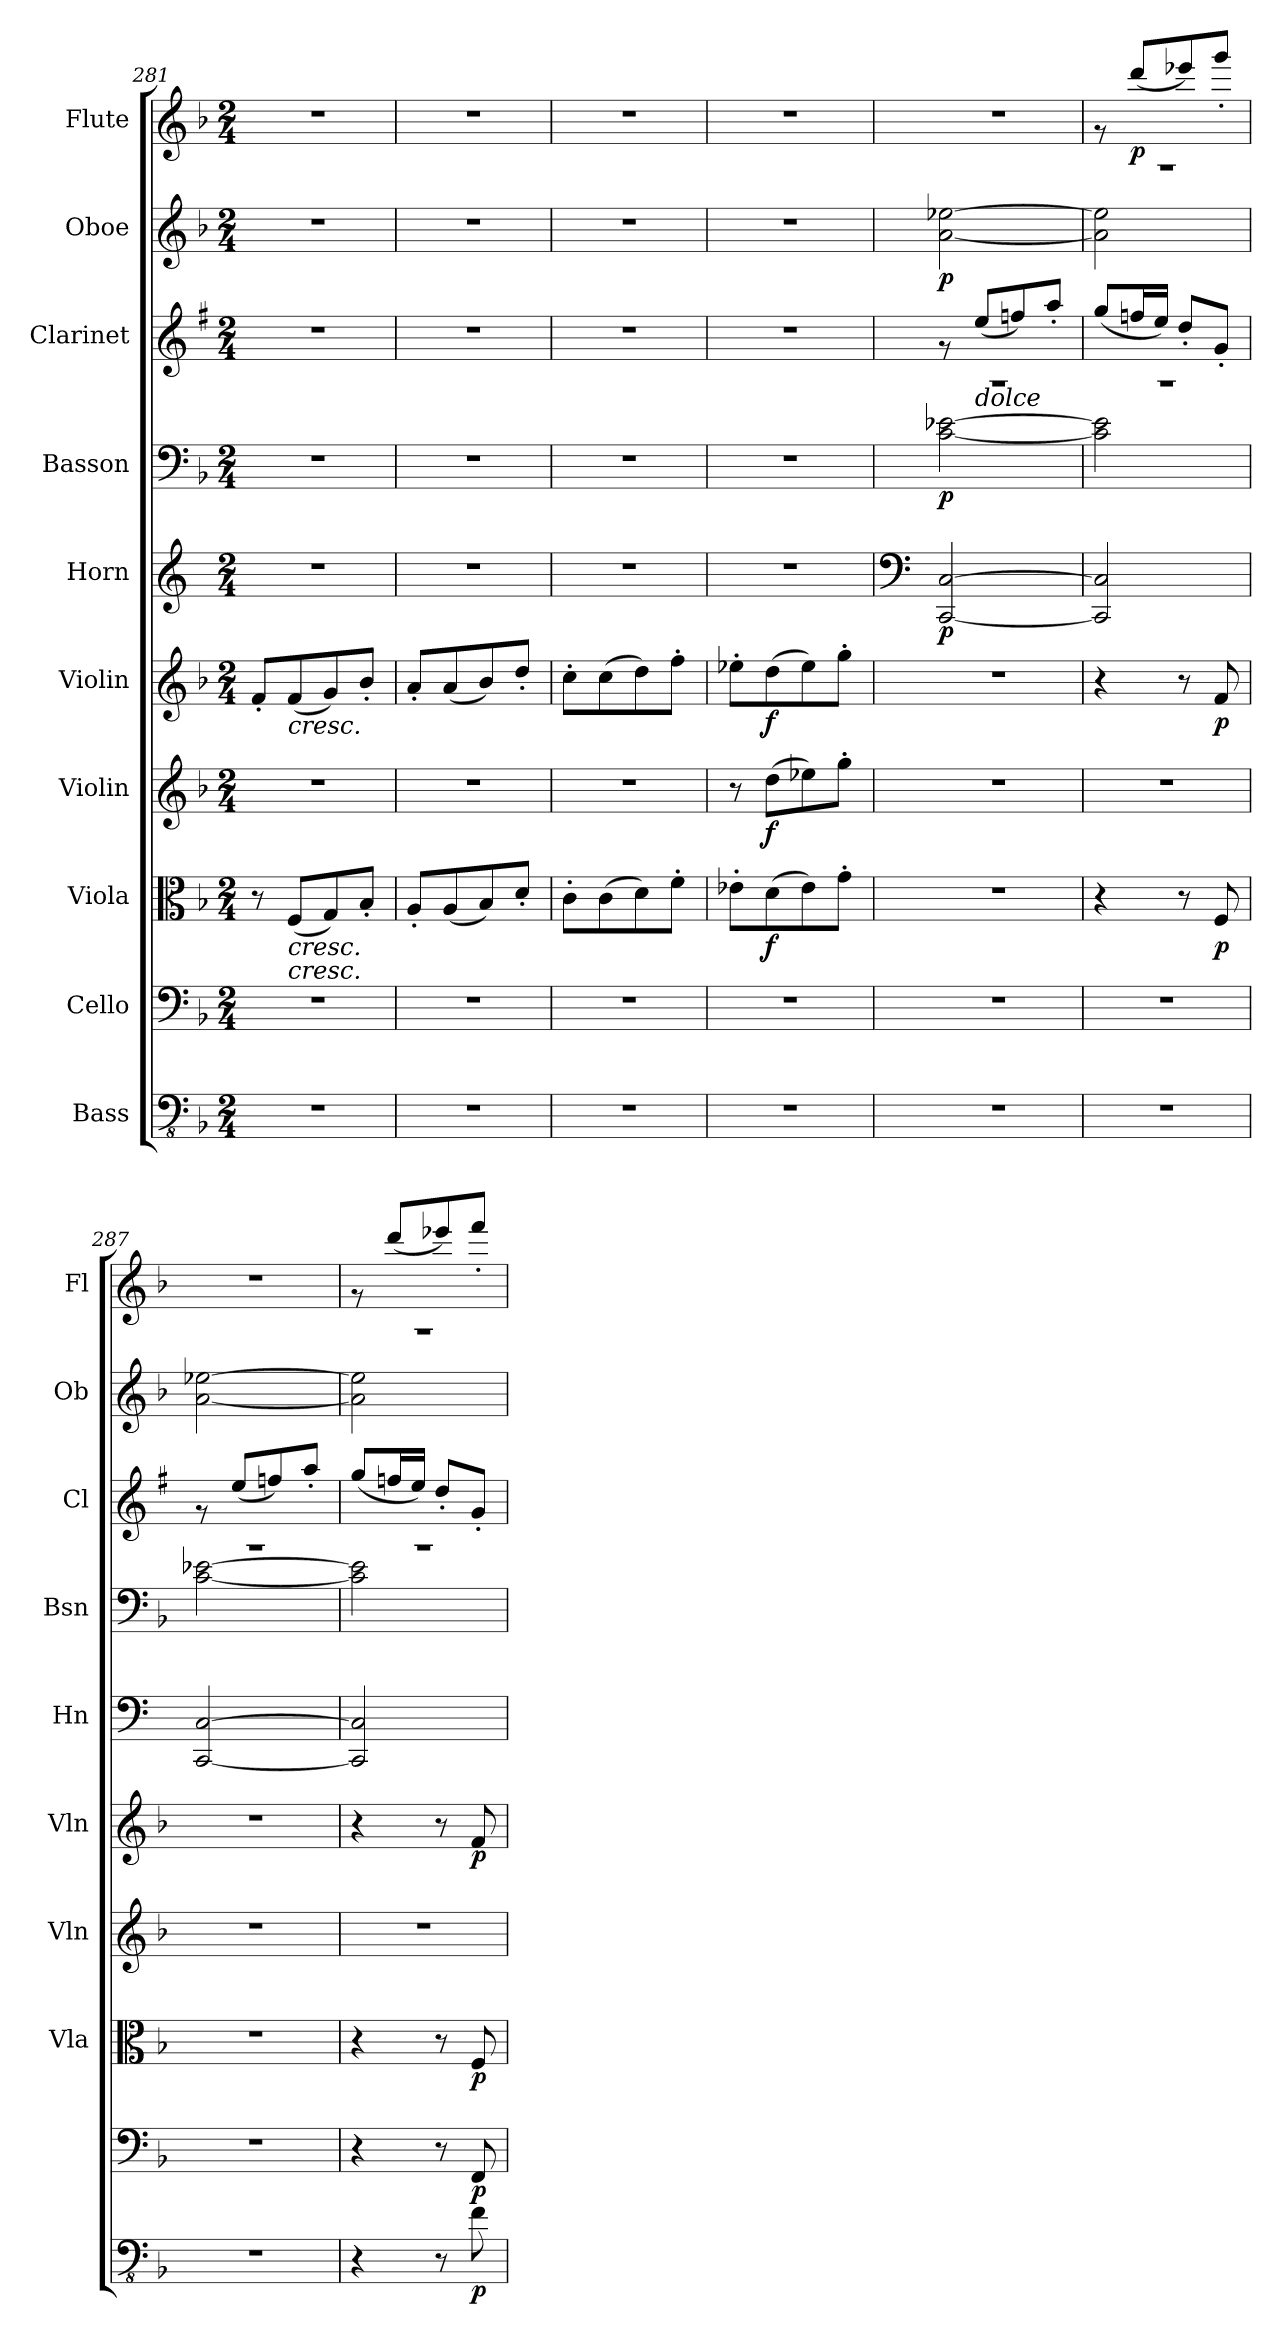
**kern	**dynam	**kern	**dynam	**kern	**dynam	**kern	**dynam	**kern	**dynam	**kern	**dynam	**kern	**dynam	**kern	**kern	**dynam	**kern	**dynam
*part10	*part10	*part9	*part9	*part8	*part8	*part7	*part7	*part6	*part6	*part5	*part5	*part4	*part4	*part3	*part2	*part2	*part1	*part1
*staff10	*staff10	*staff9	*staff9	*staff8	*staff8	*staff7	*staff7	*staff6	*staff6	*staff5	*staff5	*staff4	*staff4	*staff3	*staff2	*staff2	*staff1	*staff1
*I"Bass	*	*I"Cello	*	*I"Viola	*	*I"Violin	*	*I"Violin	*	*I"Horn	*	*I"Basson	*	*I"Clarinet	*I"Oboe	*	*I"Flute	*
*	*	*	*	*I'Vla	*	*I'Vln	*	*I'Vln	*	*I'Hn	*	*I'Bsn	*	*I'Cl	*I'Ob	*	*I'Fl	*
*clefFv4	*	*clefF4	*	*clefC3	*	*clefG2	*	*clefG2	*	*clefG2	*	*clefF4	*	*clefG2	*clefG2	*	*clefG2	*
*ITrd7c12	*	*	*	*	*	*	*	*	*	*ITrd4c7	*	*	*	*ITrd1c2	*	*	*	*
*k[b-]	*	*k[b-]	*	*k[b-]	*	*k[b-]	*	*k[b-]	*	*k[b-]	*	*k[b-]	*	*k[b-]	*k[b-]	*	*k[b-]	*
*M2/4	*	*M2/4	*	*M2/4	*	*M2/4	*	*M2/4	*	*M2/4	*	*M2/4	*	*M2/4	*M2/4	*	*M2/4	*
=281	=281	=281	=281	=281	=281	=281	=281	=281	=281	=281	=281	=281	=281	=281	=281	=281	=281	=281
2r	.	2r	.	8r	.	2r	.	8f'/L	.	2r	.	2r	.	2r	2r	.	2r	.
!	!	!	!	!	!	!	!	!LO:TX:b:i:t=cresc.	!	!	!	!	!	!	!	!	!	!
!	!	!	!	!LO:TX:b:i:t=cresc.	!	!	!	!	!	!	!	!	!	!	!	!	!	!
!	!	!	!	!LO:TX:b:i:t=cresc.	!	!	!	!	!	!	!	!	!	!	!	!	!	!
.	.	.	.	(<8F/L	.	.	.	(<8f/	.	.	.	.	.	.	.	.	.	.
.	.	.	.	8G/)	.	.	.	8g/)	.	.	.	.	.	.	.	.	.	.
.	.	.	.	8B-'/J	.	.	.	8b-'/J	.	.	.	.	.	.	.	.	.	.
=282	=282	=282	=282	=282	=282	=282	=282	=282	=282	=282	=282	=282	=282	=282	=282	=282	=282	=282
2r	.	2r	.	8A'/L	.	2r	.	8a'/L	.	2r	.	2r	.	2r	2r	.	2r	.
.	.	.	.	(<8A/	.	.	.	(<8a/	.	.	.	.	.	.	.	.	.	.
.	.	.	.	8B-/)	.	.	.	8b-/)	.	.	.	.	.	.	.	.	.	.
.	.	.	.	8d'/J	.	.	.	8dd'/J	.	.	.	.	.	.	.	.	.	.
=283	=283	=283	=283	=283	=283	=283	=283	=283	=283	=283	=283	=283	=283	=283	=283	=283	=283	=283
2r	.	2r	.	8c'\L	.	2r	.	8cc'\L	.	2r	.	2r	.	2r	2r	.	2r	.
.	.	.	.	(>8c\	.	.	.	(>8cc\	.	.	.	.	.	.	.	.	.	.
.	.	.	.	8d\)	.	.	.	8dd\)	.	.	.	.	.	.	.	.	.	.
.	.	.	.	8f'\J	.	.	.	8ff'\J	.	.	.	.	.	.	.	.	.	.
=284	=284	=284	=284	=284	=284	=284	=284	=284	=284	=284	=284	=284	=284	=284	=284	=284	=284	=284
2r	.	2r	.	8e-X'\L	.	8r	.	8ee-X'\L	.	2r	.	2r	.	2r	2r	.	2r	.
!	!	!	!	!	!LO:DY:b	!	!LO:DY:b	!	!LO:DY:b	!	!	!	!	!	!	!	!	!
.	.	.	.	(>8d\	f	(>8dd\L	f	(>8dd\	f	.	.	.	.	.	.	.	.	.
.	.	.	.	8e-\)	.	8ee-X\)	.	8ee-\)	.	.	.	.	.	.	.	.	.	.
.	.	.	.	8g'\J	.	8gg'\J	.	8gg'\J	.	.	.	.	.	.	.	.	.	.
=285	=285	=285	=285	=285	=285	=285	=285	=285	=285	=285	=285	=285	=285	=285	=285	=285	=285	=285
*	*	*	*	*	*	*	*	*	*	*clefF4	*	*	*	*	*	*	*	*
*	*	*	*	*	*	*	*	*	*	*	*	*	*	*^	*	*	*	*
!	!	!	!	!	!	!	!	!	!	!	!LO:DY:b	!	!LO:DY:b	!	!	!	!LO:DY:b	!	!
2r	.	2r	.	2r	.	2r	.	2r	.	[2FFF/ [2FF/	p	[2c\ [2e-X\	p	2rA	8r	[2a\ [2ee-X\	p	2r	.
!	!	!	!	!	!	!	!	!	!	!	!	!	!	!	!LO:TX:b:i:t=dolce	!	!	!	!
.	.	.	.	.	.	.	.	.	.	.	.	.	.	.	(>8dd/L	.	.	.	.
.	.	.	.	.	.	.	.	.	.	.	.	.	.	.	8ee-X/)	.	.	.	.
.	.	.	.	.	.	.	.	.	.	.	.	.	.	.	8gg'/J	.	.	.	.
=286	=286	=286	=286	=286	=286	=286	=286	=286	=286	=286	=286	=286	=286	=286	=286	=286	=286	=286	=286
*	*	*	*	*	*	*	*	*	*	*	*	*	*	*	*	*	*	*^	*
2r	.	2r	.	4r	.	2r	.	4r	.	2FFF/] 2FF/]	.	2c\] 2e-\]	.	2rA	(>8ff/L	2a\] 2ee-\]	.	2rA	8r	.
!	!	!	!	!	!	!	!	!	!	!	!	!	!	!	!	!	!	!	!	!LO:DY:b
.	.	.	.	.	.	.	.	.	.	.	.	.	.	.	16ee-X/L	.	.	.	(>8ddd/L	p
.	.	.	.	.	.	.	.	.	.	.	.	.	.	.	16dd/JJ)	.	.	.	.	.
.	.	.	.	8r	.	.	.	8r	.	.	.	.	.	.	8cc'/L	.	.	.	8eee-X/)	.
!	!	!	!	!	!LO:DY:b	!	!	!	!LO:DY:b	!	!	!	!	!	!	!	!	!	!	!
.	.	.	.	8F/	p	.	.	8f/	p	.	.	.	.	.	8f'/J	.	.	.	8ggg'/J	.
*	*	*	*	*	*	*	*	*	*	*	*	*	*	*	*	*	*	*v	*v	*
=287	=287	=287	=287	=287	=287	=287	=287	=287	=287	=287	=287	=287	=287	=287	=287	=287	=287	=287	=287
2r	.	2r	.	2r	.	2r	.	2r	.	[2FFF/ [2FF/	.	[2c\ [2e-X\	.	2rA	8r	[2a\ [2ee-X\	.	2r	.
.	.	.	.	.	.	.	.	.	.	.	.	.	.	.	(>8dd/L	.	.	.	.
.	.	.	.	.	.	.	.	.	.	.	.	.	.	.	8ee-X/)	.	.	.	.
.	.	.	.	.	.	.	.	.	.	.	.	.	.	.	8gg'/J	.	.	.	.
=288	=288	=288	=288	=288	=288	=288	=288	=288	=288	=288	=288	=288	=288	=288	=288	=288	=288	=288	=288
*	*	*	*	*	*	*	*	*	*	*	*	*	*	*	*	*	*	*^	*
4r	.	4r	.	4r	.	2r	.	4r	.	2FFF/] 2FF/]	.	2c\] 2e-\]	.	2rA	(>8ff/L	2a\] 2ee-\]	.	2rA	8r	.
.	.	.	.	.	.	.	.	.	.	.	.	.	.	.	16ee-X/L	.	.	.	(>8ddd/L	.
.	.	.	.	.	.	.	.	.	.	.	.	.	.	.	16dd/JJ)	.	.	.	.	.
8r	.	8r	.	8r	.	.	.	8r	.	.	.	.	.	.	8cc'/L	.	.	.	8eee-X/)	.
!	!LO:DY:b	!	!LO:DY:b	!	!LO:DY:b	!	!	!	!LO:DY:b	!	!	!	!	!	!	!	!	!	!	!
8FF\	p	8FF/	p	8F/	p	.	.	8f/	p	.	.	.	.	.	8f'/J	.	.	.	8fff'/J	.
*	*	*	*	*	*	*	*	*	*	*	*	*	*	*v	*v	*	*	*v	*v	*
=	=	=	=	=	=	=	=	=	=	=	=	=	=	=	=	=	=	=
*-	*-	*-	*-	*-	*-	*-	*-	*-	*-	*-	*-	*-	*-	*-	*-	*-	*-	*-
